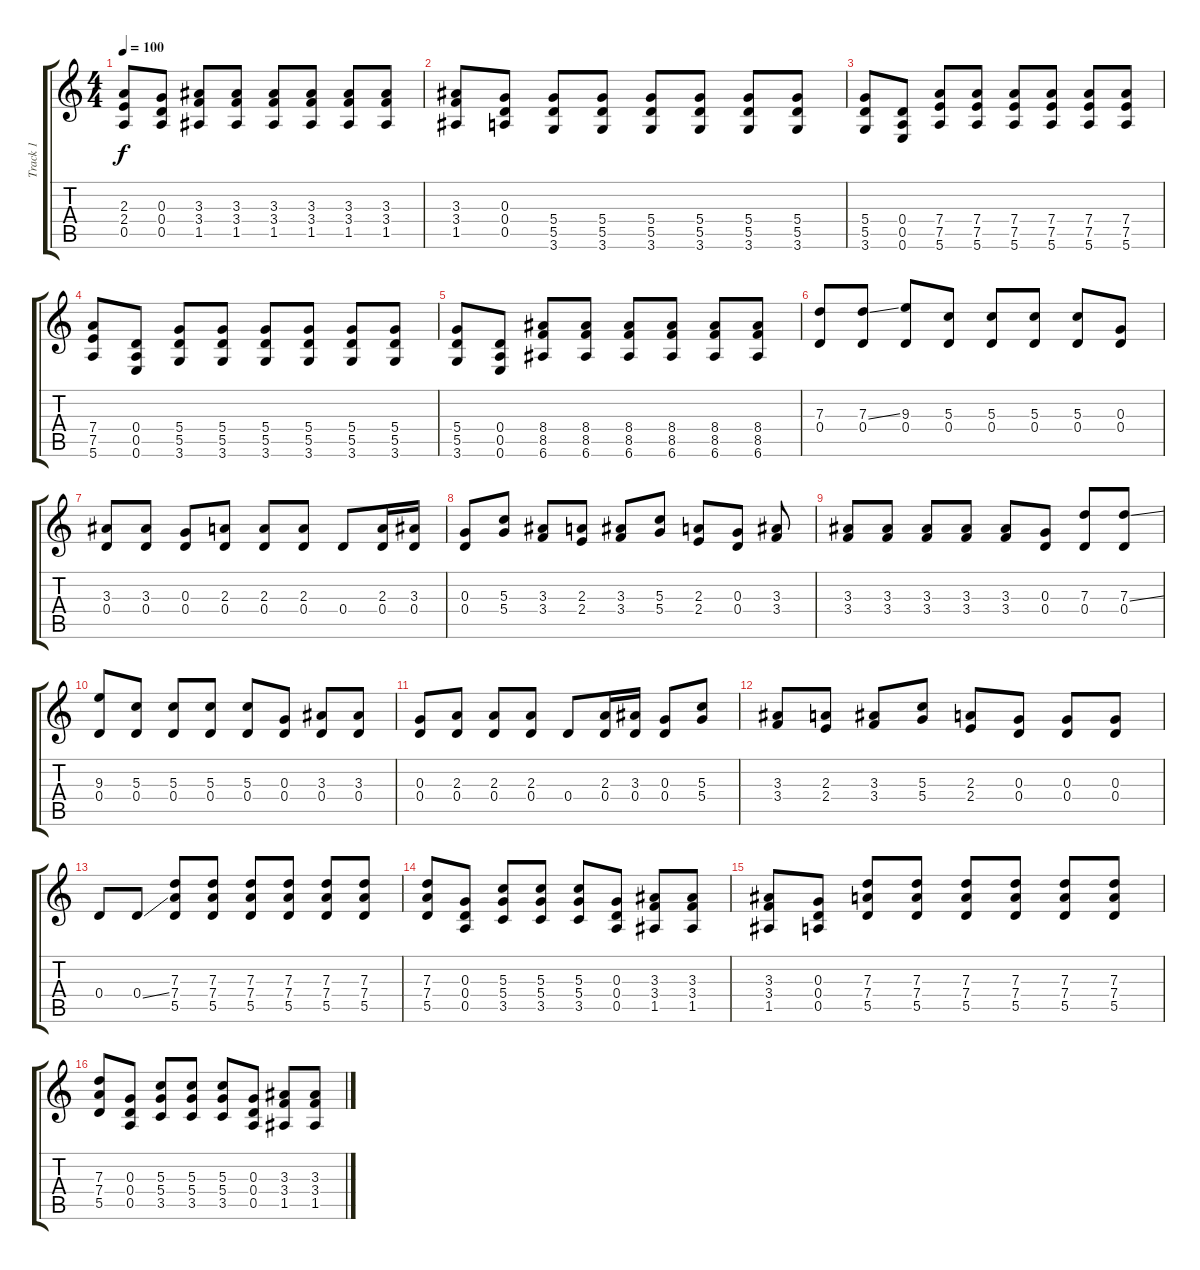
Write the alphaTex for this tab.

\track ("Track 1" "Track 1") {instrument acousticguitarnylon}
\staff {score tabs}
\tuning (E4 B3 G3 D3 A2 E2) {hide}
\ts (4 4)
\tempo 100
\clef g2
\ks c
(2.3 2.4 0.5).8{dy f} (0.3 0.4 0.5).8 (3.3 3.4 1.5).8 (3.3 3.4 1.5).8 (3.3 3.4 1.5).8 (3.3 3.4 1.5).8 (3.3 3.4 1.5).8 (3.3 3.4 1.5).8 |
(3.3 3.4 1.5).8 (0.3 0.4 0.5).8 (5.4 5.5 3.6).8 (5.4 5.5 3.6).8 (5.4 5.5 3.6).8 (5.4 5.5 3.6).8 (5.4 5.5 3.6).8 (5.4 5.5 3.6).8 |
(5.4 5.5 3.6).8 (0.4 0.5 0.6).8 (7.4 7.5 5.6).8 (7.4 7.5 5.6).8 (7.4 7.5 5.6).8 (7.4 7.5 5.6).8 (7.4 7.5 5.6).8 (7.4 7.5 5.6).8 |
(7.4 7.5 5.6).8 (0.4 0.5 0.6).8 (5.4 5.5 3.6).8 (5.4 5.5 3.6).8 (5.4 5.5 3.6).8 (5.4 5.5 3.6).8 (5.4 5.5 3.6).8 (5.4 5.5 3.6).8 |
(5.4 5.5 3.6).8 (0.4 0.5 0.6).8 (8.4 8.5 6.6).8 (8.4 8.5 6.6).8 (8.4 8.5 6.6).8 (8.4 8.5 6.6).8 (8.4 8.5 6.6).8 (8.4 8.5 6.6).8 |
(7.3 0.4).8 (7.3{ss} 0.4).8 (9.3 0.4).8 (5.3 0.4).8 (5.3 0.4).8 (5.3 0.4).8 (5.3 0.4).8 (0.3 0.4).8 |
(3.3 0.4).8 (3.3 0.4).8 (0.3 0.4).8 (2.3 0.4).8 (2.3 0.4).8 (2.3 0.4).8 0.4.8 (2.3 0.4).16 (3.3 0.4).16 |
(0.3 0.4).8 (5.3 5.4).8 (3.3 3.4).8 (2.3 2.4).8 (3.3 3.4).8 (5.3 5.4).8 (2.3 2.4).8 (0.3 0.4).8 (3.3 3.4).8 |
(3.3 3.4).8 (3.3 3.4).8 (3.3 3.4).8 (3.3 3.4).8 (3.3 3.4).8 (0.3 0.4).8 (7.3 0.4).8 (7.3{ss} 0.4).8 |
(9.3 0.4).8 (5.3 0.4).8 (5.3 0.4).8 (5.3 0.4).8 (5.3 0.4).8 (0.3 0.4).8 (3.3 0.4).8 (3.3 0.4).8 |
(0.3 0.4).8 (2.3 0.4).8 (2.3 0.4).8 (2.3 0.4).8 0.4.8 (2.3 0.4).16 (3.3 0.4).16 (0.3 0.4).8 (5.3 5.4).8 |
(3.3 3.4).8 (2.3 2.4).8 (3.3 3.4).8 (5.3 5.4).8 (2.3 2.4).8 (0.3 0.4).8 (0.3 0.4).8 (0.3 0.4).8 |
0.4.8 0.4{ss}.8 (7.3 7.4 5.5).8 (7.3 7.4 5.5).8 (7.3 7.4 5.5).8 (7.3 7.4 5.5).8 (7.3 7.4 5.5).8 (7.3 7.4 5.5).8 |
(7.3 7.4 5.5).8 (0.3 0.4 0.5).8 (5.3 5.4 3.5).8 (5.3 5.4 3.5).8 (5.3 5.4 3.5).8 (0.3 0.4 0.5).8 (3.3 3.4 1.5).8 (3.3 3.4 1.5).8 |
(3.3 3.4 1.5).8 (0.3 0.4 0.5).8 (7.3 7.4 5.5).8 (7.3 7.4 5.5).8 (7.3 7.4 5.5).8 (7.3 7.4 5.5).8 (7.3 7.4 5.5).8 (7.3 7.4 5.5).8 |
(7.3 7.4 5.5).8 (0.3 0.4 0.5).8 (5.3 5.4 3.5).8 (5.3 5.4 3.5).8 (5.3 5.4 3.5).8 (0.3 0.4 0.5).8 (3.3 3.4 1.5).8 (3.3 3.4 1.5).8
